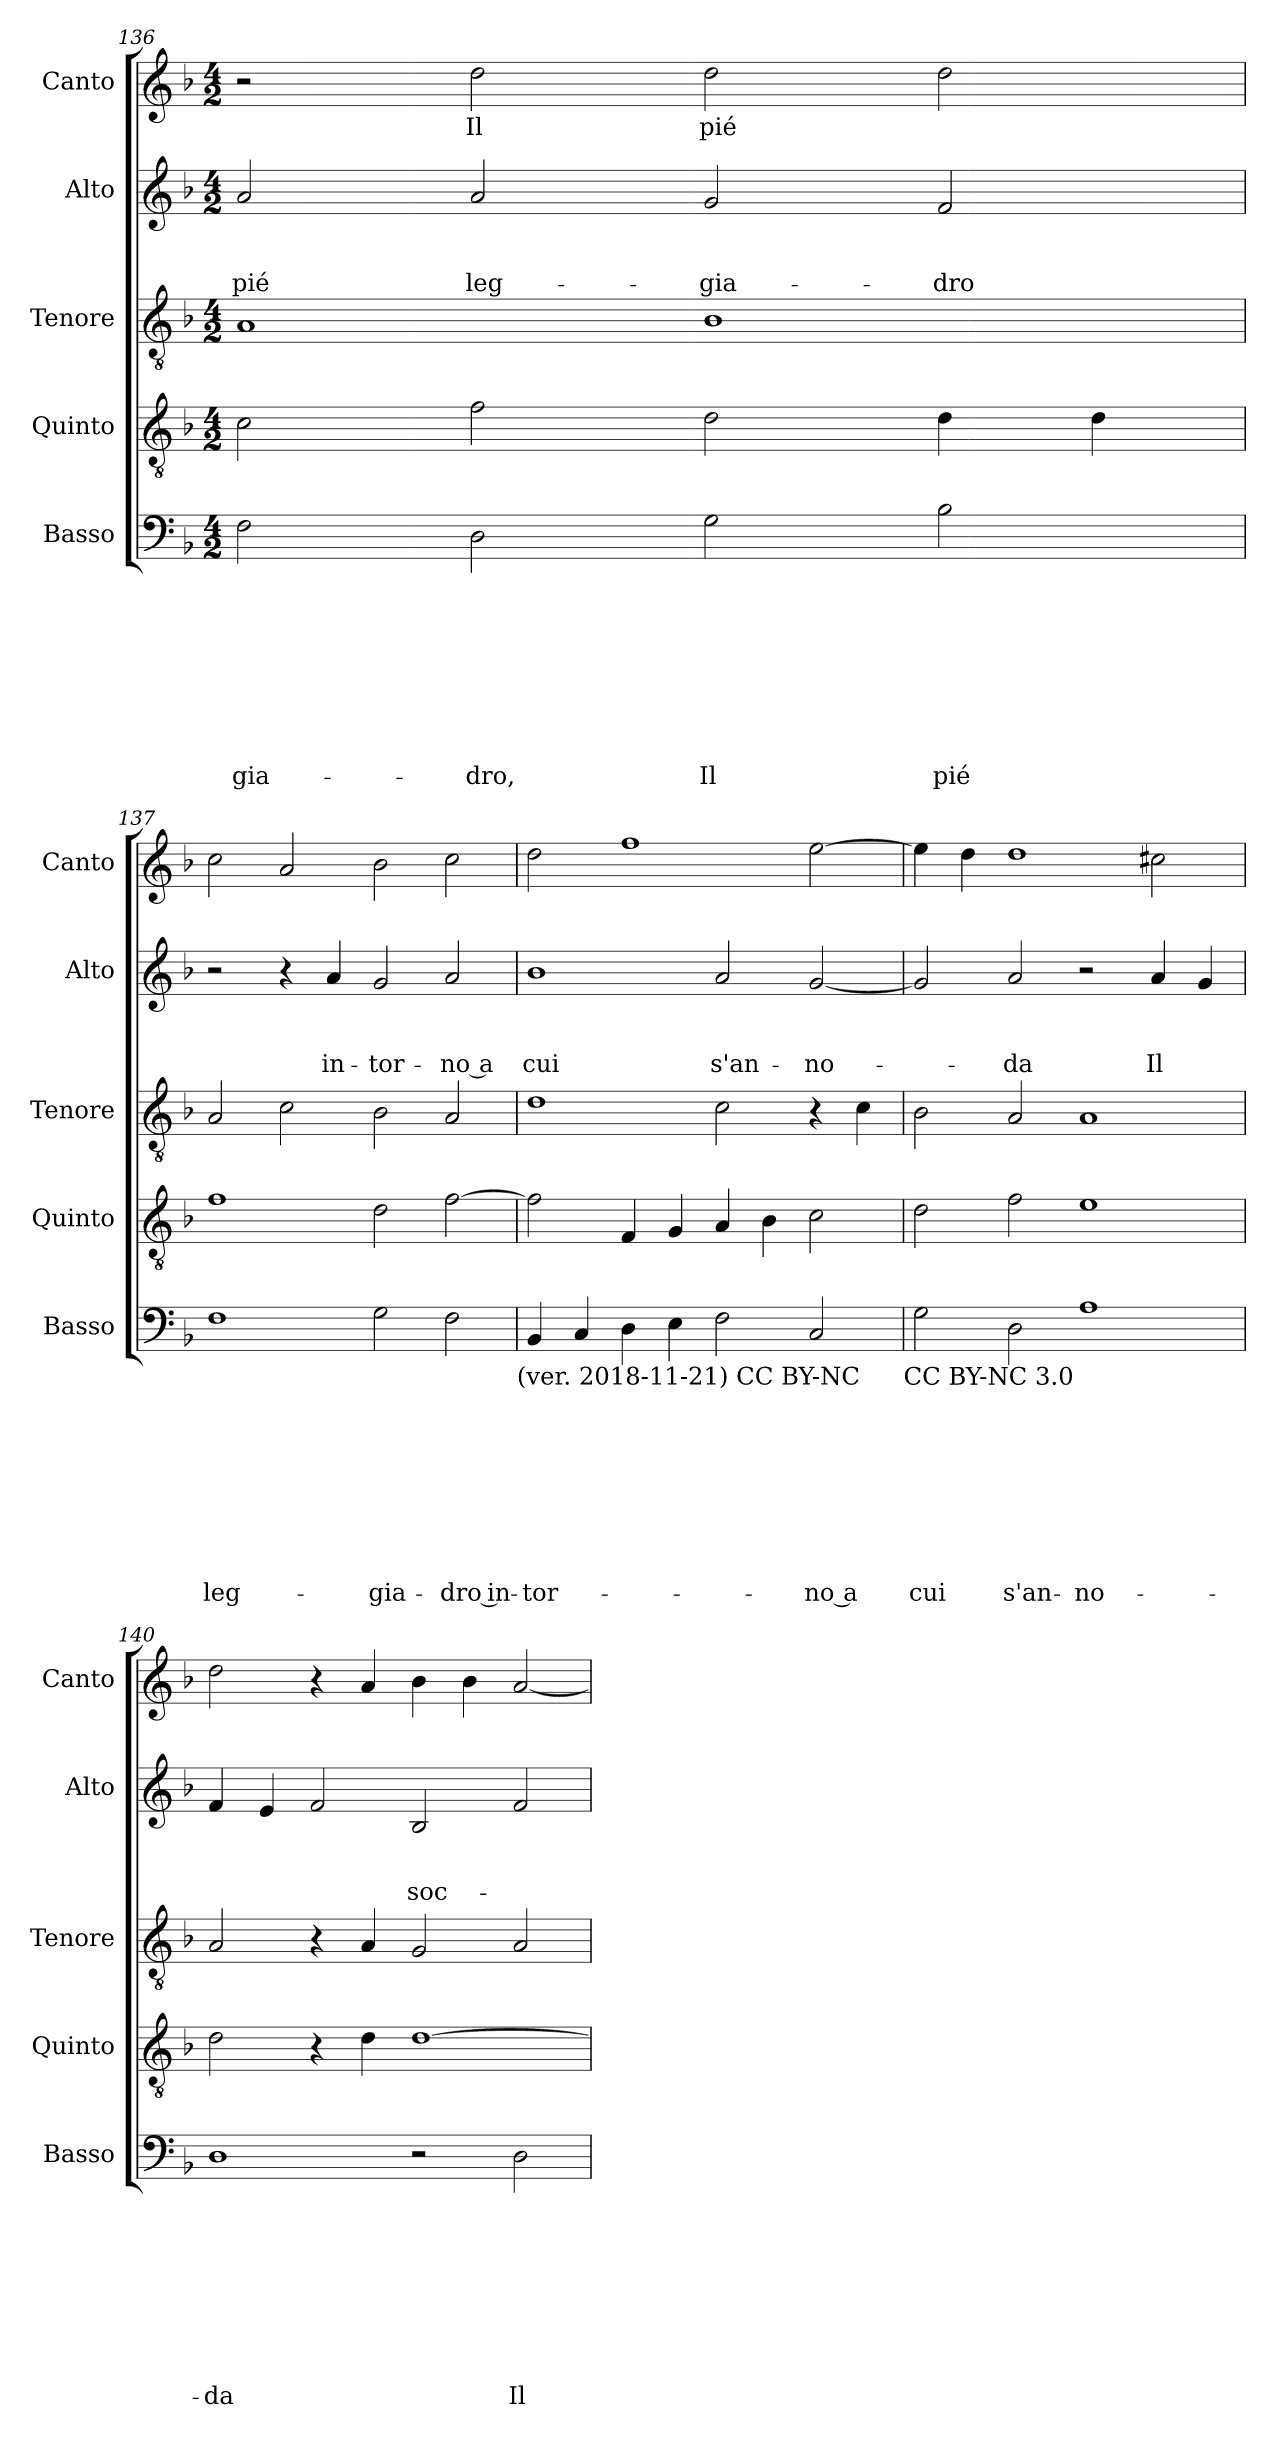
**kern	**text	**text	**text	**text	**text	**text	**text	**text	**text	**kern	**kern	**kern	**text	**text	**text	**kern	**text
*part5	*part5	*part5	*part5	*part5	*part5	*part5	*part5	*part5	*part5	*part4	*part3	*part2	*part2	*part2	*part2	*part1	*part1
*staff5	*staff5	*staff5	*staff5	*staff5	*staff5	*staff5	*staff5	*staff5	*staff5	*staff4	*staff3	*staff2	*staff2	*staff2	*staff2	*staff1	*staff1
*I"Basso	*	*	*	*	*	*	*	*	*	*I"Quinto	*I"Tenore	*I"Alto	*	*	*	*I"Canto	*
*I'Basso	*	*	*	*	*	*	*	*	*	*I'Quinto	*I'Tenore	*I'Alto	*	*	*	*I'Canto	*
*clefF4	*	*	*	*	*	*	*	*	*	*clefGv2	*clefGv2	*clefG2	*	*	*	*clefG2	*
*k[b-]	*	*	*	*	*	*	*	*	*	*k[b-]	*k[b-]	*k[b-]	*	*	*	*k[b-]	*
*F:	*	*	*	*	*	*	*	*	*	*F:	*F:	*F:	*	*	*	*F:	*
*M4/2	*	*	*	*	*	*	*	*	*	*M4/2	*M4/2	*M4/2	*	*	*	*M4/2	*
=136	=136	=136	=136	=136	=136	=136	=136	=136	=136	=136	=136	=136	=136	=136	=136	=136	=136
!	!	!	!	!	!	!	!	!	!LO:LY:b	!	!	!	!	!	!LO:LY:b	!	!
2F\	.	.	.	.	.	.	.	.	-gia-	2c\	1A	2a/	.	.	pié	2r	.
!	!	!	!	!	!	!	!	!	!LO:LY:b	!	!	!	!	!	!LO:LY:b	!	!LO:LY:b
2D\	.	.	.	.	.	.	.	.	-dro,	2f\	.	2a/	.	.	leg-	2dd\	Il
!	!	!	!	!	!	!	!	!	!LO:LY:b	!	!	!	!	!	!LO:LY:b	!	!LO:LY:b
2G\	.	.	.	.	.	.	.	.	Il	2d\	1B-	2g/	.	.	-gia-	2dd\	pié
!	!	!	!	!	!	!	!	!	!LO:LY:b	!	!	!	!	!	!LO:LY:b	!	!
2B-\	.	.	.	.	.	.	.	.	pié	4d\	.	2f/	.	.	-dro	2dd\	.
.	.	.	.	.	.	.	.	.	.	4d\	.	.	.	.	.	.	.
=137	=137	=137	=137	=137	=137	=137	=137	=137	=137	=137	=137	=137	=137	=137	=137	=137	=137
!	!	!	!	!	!	!	!	!	!LO:LY:b	!	!	!	!	!	!	!	!
1F	.	.	.	.	.	.	.	.	leg-	1f	2A/	2r	.	.	.	2cc\	.
.	.	.	.	.	.	.	.	.	.	.	2c\	4r	.	.	.	2a/	.
!	!	!	!	!	!	!	!	!	!	!	!	!	!	!	!LO:LY:b	!	!
.	.	.	.	.	.	.	.	.	.	.	.	4a/	.	.	in-	.	.
!	!	!	!	!	!	!	!	!	!LO:LY:b	!	!	!	!	!	!LO:LY:b	!	!
2G\	.	.	.	.	.	.	.	.	-gia-	2d\	2B-\	2g/	.	.	-tor-	2b-\	.
!	!	!	!	!	!	!	!	!	!LO:LY:b:rj	!	!	!	!	!	!LO:LY:b:rj	!	!
2F\	.	.	.	.	.	.	.	.	-dro in-	[>2f\	2A/	2a/	.	.	-no a	2cc\	.
!LO:TX:b:t=(ver. 2018-11-21) CC BY-NC	!	!	!	!	!	!	!	!	!	!	!	!	!	!	!	!	!
=138	=138	=138	=138	=138	=138	=138	=138	=138	=138	=138	=138	=138	=138	=138	=138	=138	=138
!	!	!	!	!	!	!	!	!	!LO:LY:b	!	!	!	!	!	!LO:LY:b	!	!
4BB-/	.	.	.	.	.	.	.	.	-tor-	2f\]	1d	1b-	.	.	cui	2dd\	.
4C/	.	.	.	.	.	.	.	.	.	.	.	.	.	.	.	.	.
4D\	.	.	.	.	.	.	.	.	.	4F/	.	.	.	.	.	1ff	.
4E\	.	.	.	.	.	.	.	.	.	4G/	.	.	.	.	.	.	.
!	!	!	!	!	!	!	!	!	!	!	!	!	!	!	!LO:LY:b	!	!
2F\	.	.	.	.	.	.	.	.	.	4A/	2c\	2a/	.	.	s'an-	.	.
.	.	.	.	.	.	.	.	.	.	4B-\	.	.	.	.	.	.	.
!	!	!	!	!	!	!	!	!	!LO:LY:b:rj	!	!	!	!	!	!LO:LY:b	!	!
2C/	.	.	.	.	.	.	.	.	-no a	2c\	4r	[<2g/	.	.	-no-	[>2ee\	.
.	.	.	.	.	.	.	.	.	.	.	4c\	.	.	.	.	.	.
!LO:TX:b:t=CC BY-NC 3.0	!	!	!	!	!	!	!	!	!	!	!	!	!	!	!	!	!
=139	=139	=139	=139	=139	=139	=139	=139	=139	=139	=139	=139	=139	=139	=139	=139	=139	=139
!	!	!	!	!	!	!	!	!	!LO:LY:b	!	!	!	!	!	!	!	!
2G\	.	.	.	.	.	.	.	.	cui	2d\	2B-\	2g/]	.	.	.	4ee\]	.
.	.	.	.	.	.	.	.	.	.	.	.	.	.	.	.	4dd\	.
!	!	!	!	!	!	!	!	!	!LO:LY:b	!	!	!	!	!	!LO:LY:b	!	!
2D\	.	.	.	.	.	.	.	.	s'an-	2f\	2A/	2a/	.	.	-da	1dd	.
!	!	!	!	!	!	!	!	!	!LO:LY:b	!	!	!	!	!	!	!	!
1A	.	.	.	.	.	.	.	.	-no-	1e	1A	2r	.	.	.	.	.
!	!	!	!	!	!	!	!	!	!	!	!	!	!	!	!LO:LY:b	!	!
.	.	.	.	.	.	.	.	.	.	.	.	4a/	.	.	Il	2cc#\	.
.	.	.	.	.	.	.	.	.	.	.	.	4g/	.	.	.	.	.
!!LO:PB:g=z
=140	=140	=140	=140	=140	=140	=140	=140	=140	=140	=140	=140	=140	=140	=140	=140	=140	=140
!	!	!	!	!	!	!	!	!	!LO:LY:b	!	!	!	!	!	!	!	!
1D	.	.	.	.	.	.	.	.	-da	2d\	2A/	4f/	.	.	.	2dd\	.
.	.	.	.	.	.	.	.	.	.	.	.	4e/	.	.	.	.	.
.	.	.	.	.	.	.	.	.	.	4r	4r	2f/	.	.	.	4r	.
.	.	.	.	.	.	.	.	.	.	4d\	4A/	.	.	.	.	4a/	.
!	!	!	!	!	!	!	!	!	!	!	!	!	!	!	!LO:LY:b	!	!
2r	.	.	.	.	.	.	.	.	.	[>1d	2G/	2B-/	.	.	soc-	4b-\	.
.	.	.	.	.	.	.	.	.	.	.	.	.	.	.	.	4b-\	.
!	!	!	!	!	!	!	!	!	!LO:LY:b	!	!	!	!	!	!	!	!
2D\	.	.	.	.	.	.	.	.	Il	.	2A/	2f/	.	.	.	[<2a/	.
=	=	=	=	=	=	=	=	=	=	=	=	=	=	=	=	=	=
*-	*-	*-	*-	*-	*-	*-	*-	*-	*-	*-	*-	*-	*-	*-	*-	*-	*-
